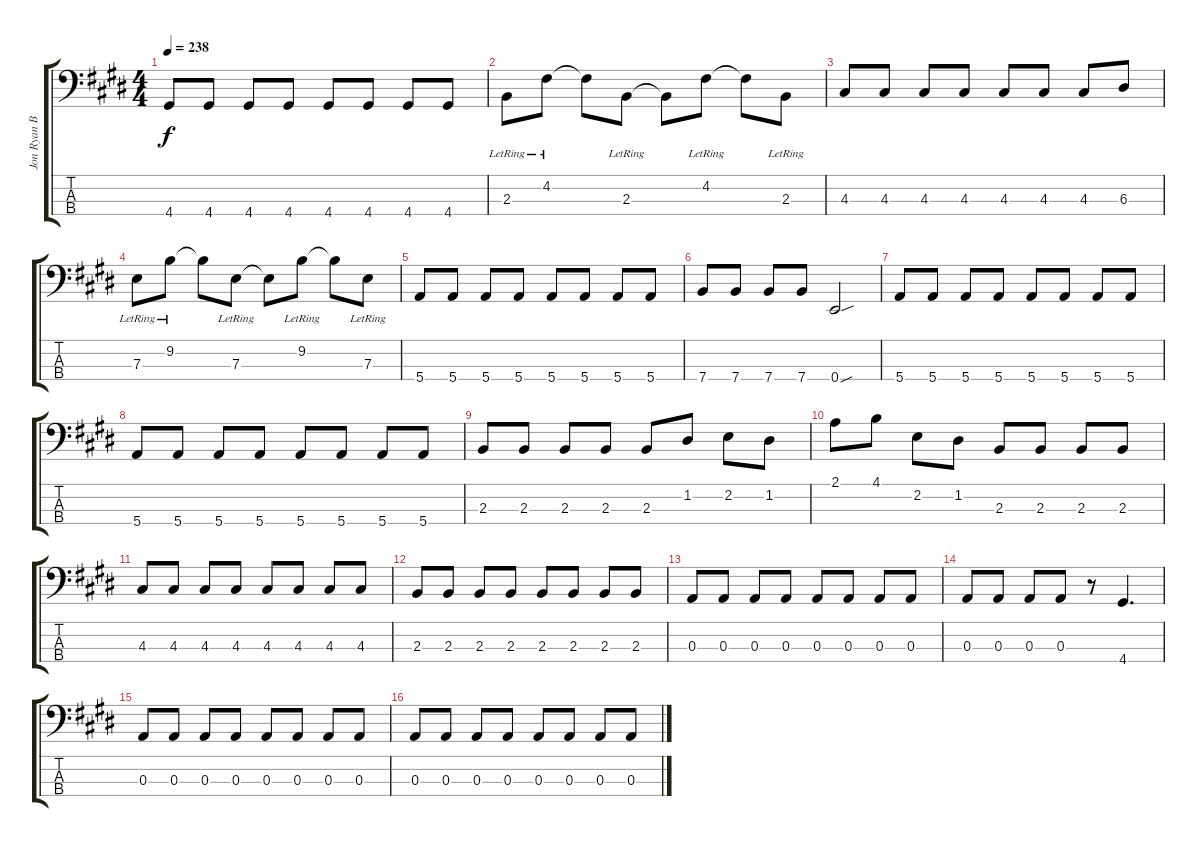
\track ("Jon Ryan Berry" "Jon Ryan B") {instrument electricbasspick}
\staff {score tabs}
\tuning (G2 D2 A1 E1) {hide}
\ts (4 4)
\tempo 238
\clef f4
\ks c#minor
4.4.8{dy f} 4.4.8 4.4.8 4.4.8 4.4.8 4.4.8 4.4.8 4.4.8 |
2.3{lr}.8 4.2{lr}.8 4.2{t}.8 2.3{lr}.8 2.3{t}.8 4.2{lr}.8 4.2{t}.8 2.3{lr}.8 |
\ks e
4.3.8 4.3.8 4.3.8 4.3.8 4.3.8 4.3.8 4.3.8 6.3.8 |
\ks c#minor
7.3{lr}.8 9.2{lr}.8 9.2{t}.8 7.3{lr}.8 7.3{t}.8 9.2{lr}.8 9.2{t}.8 7.3{lr}.8 |
5.4.8 5.4.8 5.4.8 5.4.8 5.4.8 5.4.8 5.4.8 5.4.8 |
7.4.8 7.4.8 7.4.8 7.4.8 0.4{sou}.2 |
\ks e
5.4.8 5.4.8 5.4.8 5.4.8 5.4.8 5.4.8 5.4.8 5.4.8 |
\ks c#minor
5.4.8 5.4.8 5.4.8 5.4.8 5.4.8 5.4.8 5.4.8 5.4.8 |
2.3.8 2.3.8 2.3.8 2.3.8 2.3.8 1.2.8 2.2.8 1.2.8 |
2.1.8 4.1.8 2.2.8 1.2.8 2.3.8 2.3.8 2.3.8 2.3.8 |
\ks e
4.3.8 4.3.8 4.3.8 4.3.8 4.3.8 4.3.8 4.3.8 4.3.8 |
\ks c#minor
2.3.8 2.3.8 2.3.8 2.3.8 2.3.8 2.3.8 2.3.8 2.3.8 |
0.3.8 0.3.8 0.3.8 0.3.8 0.3.8 0.3.8 0.3.8 0.3.8 |
0.3.8 0.3.8 0.3.8 0.3.8 r.8 4.4.4{d} |
\ks e
0.3.8 0.3.8 0.3.8 0.3.8 0.3.8 0.3.8 0.3.8 0.3.8 |
\ks c#minor
0.3.8 0.3.8 0.3.8 0.3.8 0.3.8 0.3.8 0.3.8 0.3.8
